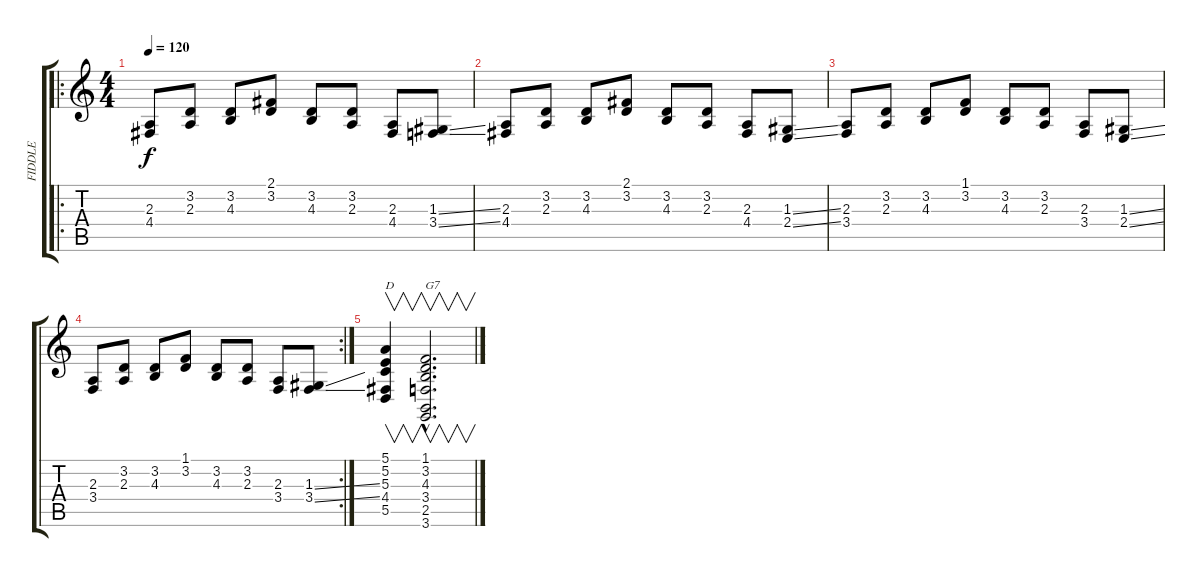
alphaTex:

\track ("FIDDLE" "FIDDLE") {instrument fiddle}
\staff {score tabs}
\tuning (E4 B3 G3 D3 A2 E2) {hide}
\ro
\ts (4 4)
\tempo 120
\clef g2
\ks c
(2.3 4.4).8{dy f} (3.2 2.3).8 (3.2 4.3).8 (2.1 3.2).8 (3.2 4.3).8 (3.2 2.3).8 (2.3 4.4).8 (1.3{ss} 3.4{ss}).8 |
(2.3 4.4).8 (3.2 2.3).8 (3.2 4.3).8 (2.1 3.2).8 (3.2 4.3).8 (3.2 2.3).8 (2.3 4.4).8 (1.3{ss} 2.4{ss}).8 |
(2.3 3.4).8 (3.2 2.3).8 (3.2 4.3).8 (1.1 3.2).8 (3.2 4.3).8 (3.2 2.3).8 (2.3 3.4).8 (1.3{ss} 2.4{ss}).8 |
\rc 2
(2.3 3.4).8 (3.2 2.3).8 (3.2 4.3).8 (1.1 3.2).8 (3.2 4.3).8 (3.2 2.3).8 (2.3 3.4).8 (1.3{ss} 3.4{ss}).8 |
(5.1 5.2 5.3 4.4 5.5).4{v txt "D"} (1.1{hac} 3.2{hac} 4.3{hac} 3.4{hac} 2.5{hac} 3.6{hac}).2{v d txt "G7"}
